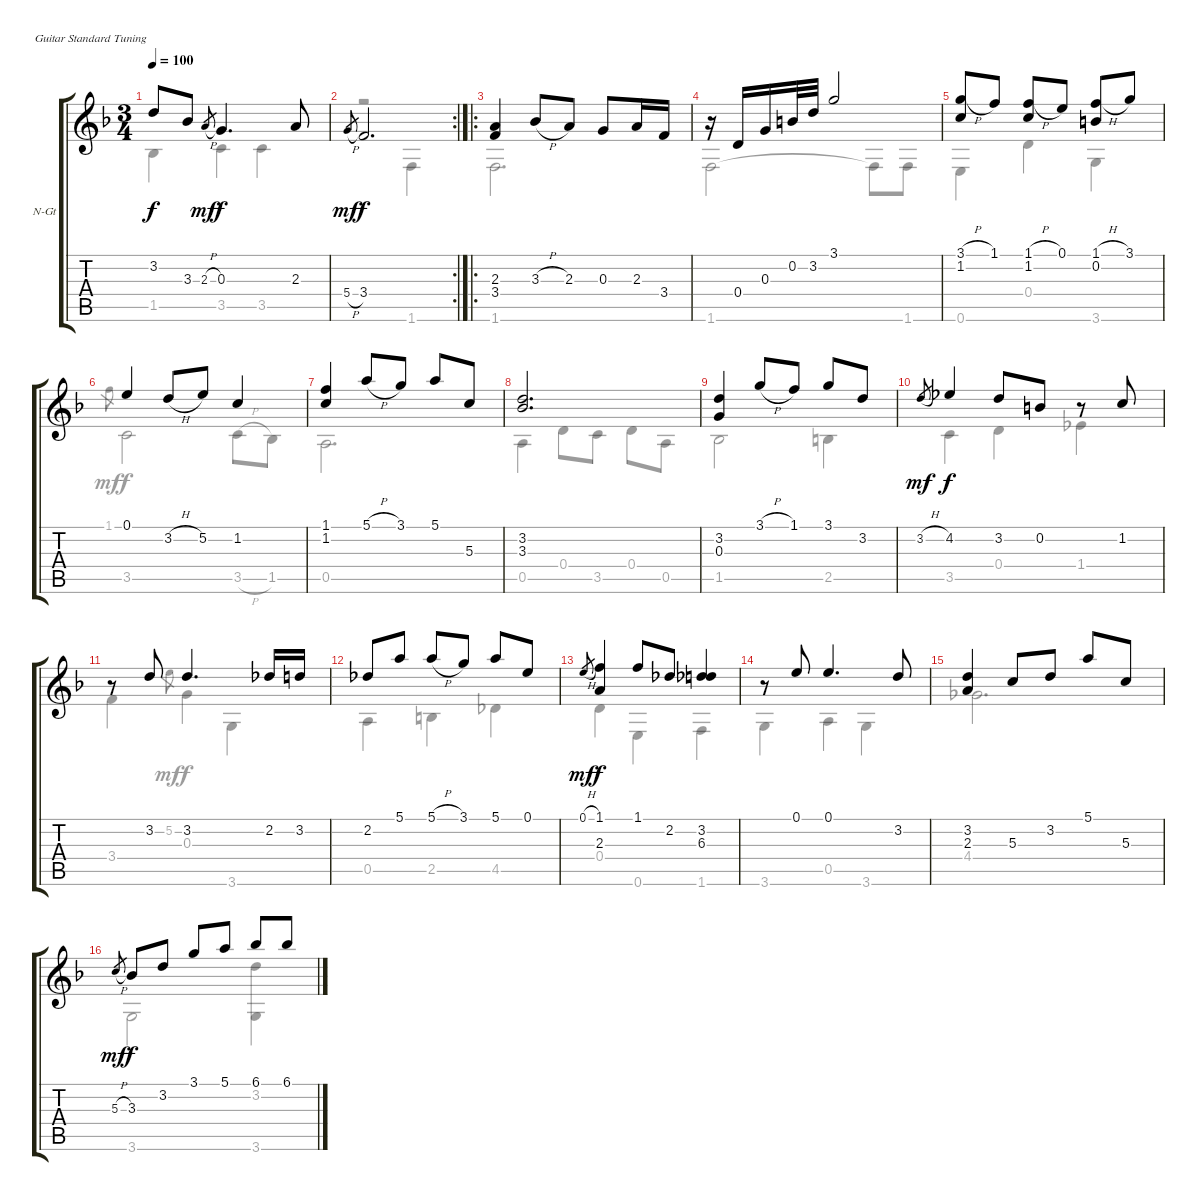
\bracketExtendMode groupsimilarinstruments
\firstSystemTrackNameOrientation horizontal
\otherSystemsTrackNameOrientation horizontal
\track ("Sarabande" "N-Gt") {instrument acousticguitarnylon}
\staff {score tabs}
\tuning (E4 B3 G3 D3 A2 E2)
\voice
\ts (3 4)
\tempo 100
\clef g2
\ks f
3.2.8{dy f} 3.3.8 2.3{h}.8{gr dy mf} 0.3.4{d dy f} 2.3.8 |
\rc 2
5.4{h}.8{gr dy mf} 3.4.2{d dy f} |
\ro
(2.3 3.4).4 3.3{h}.8 2.3.8 0.3.8 2.3.16 3.4.16 |
r.16 0.4.16 0.3.16 0.2.32 3.2.32 3.1.2 |
(3.1{h} 1.2).8 1.1.8 (1.1{h} 1.2).8 0.1.8 (1.1{h} 0.2).8 3.1.8 |
0.1.4 3.2{h}.8 5.2.8 1.2.4 |
(1.1 1.2).4 5.1{h}.8 3.1.8 5.1.8 5.3.8 |
(3.2 3.3).2{d} |
(3.2 0.3).4 3.1{h}.8 1.1.8 3.1.8 3.2.8 |
3.2{h}.8{gr dy mf} 4.2.4{dy f} 3.2.8 0.2.8 r.8 1.2.8 |
r.8 3.2.8 3.2.4{d} 2.2.16 3.2.16 |
2.2.8 5.1.8 5.1{h}.8 3.1.8 5.1.8 0.1.8 |
0.1{h}.8{gr dy mf} (1.1 2.3).4{dy f} 1.1.8 2.2.8 (3.2 6.3).4 |
r.8 0.1.8 0.1.4{d} 3.2.8 |
(3.2 2.3).4 5.3.8 3.2.8 5.1.8 5.3.8 |
5.3{h}.8{gr dy mf} 3.3.8{dy f} 3.2.8 3.1.8 5.1.8 6.1.8 6.1.8
\voice
\clef g2
\ottava regular
\simile none
\ks f
1.5.4{dy f} 3.5.4 3.5.4 |
r.2 1.6.4 |
1.6.2{d} |
1.6.2 1.6{t}.8 1.6.8 |
0.6.4 0.4.4 3.6.4 |
1.1.8{gr dy mf} 3.5.2{dy f} 3.5{h}.8 1.5.8 |
0.5.2{d} |
0.5.4 0.4.8 3.5.8 0.4.8 0.5.8 |
1.5.2 2.5.4 |
3.5.4 0.4.4 1.4.4 |
3.4.4 5.2.8{gr dy mf} 0.3.4{dy f} 3.6.4 |
0.5.4 2.5.4 4.5.4 |
0.4.4 0.6.4 1.6.4 |
3.6.4 0.5.4 3.6.4 |
4.4.2{d} |
3.6.2 (3.2 3.6).4
